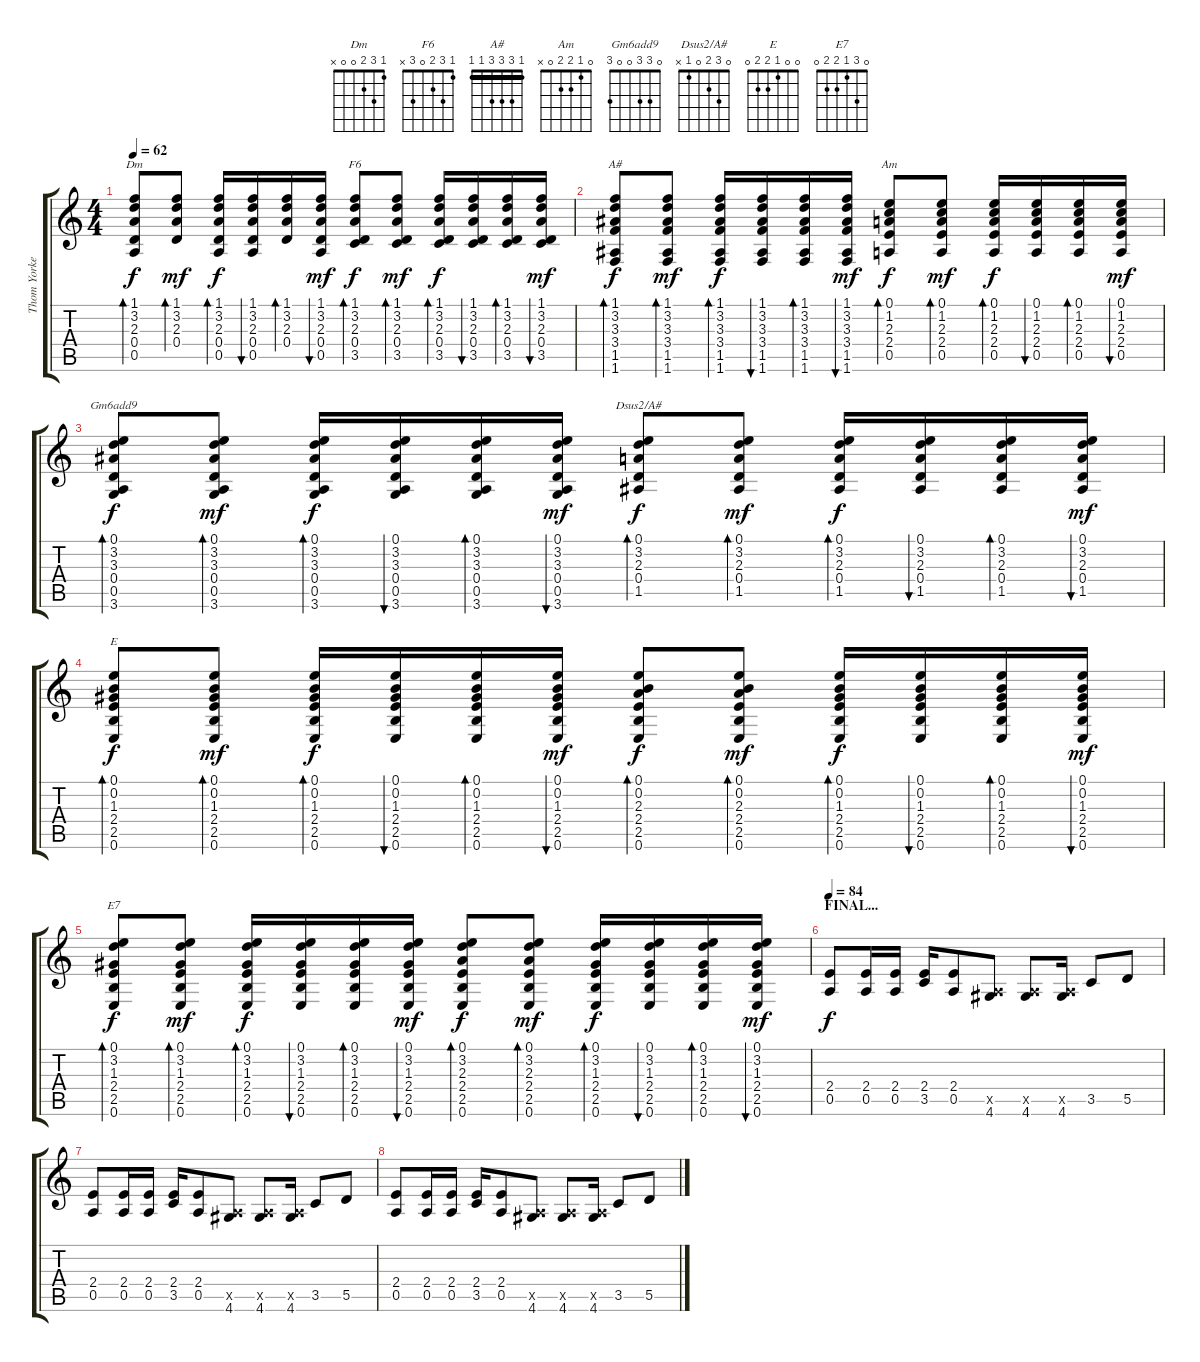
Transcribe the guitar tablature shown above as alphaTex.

\track ("Thom Yorke (acordes)" "Thom Yorke") {instrument acousticguitarsteel}
\staff {score tabs}
\tuning (E4 B3 G3 D3 A2 E2) {hide}
\chord ("Dm" 1 3 2 0 0 x)
\chord ("F6" 1 3 2 0 3 x)
\chord ("A#" 1 3 3 3 1 1) {barre 1}
\chord ("Am" 0 1 2 2 0 x)
\chord ("Gm6add9" 0 3 3 0 0 3)
\chord ("Dsus2/A#" 0 3 2 0 1 x)
\chord ("E" 0 0 1 2 2 0)
\chord ("E7" 0 3 1 2 2 0)
\ts (4 4)
\tempo 62
\clef g2
\ks c
(1.1 3.2 2.3 0.4 0.5).8{bd 30 ch "Dm" dy f} (1.1 3.2 2.3 0.4).8{bd 30 dy mf} (1.1 3.2 2.3 0.4 0.5).16{bd 30 dy f} (1.1 3.2 2.3 0.4 0.5).16{bu 30} (1.1 3.2 2.3 0.4).16{bd 30} (1.1 3.2 2.3 0.4 0.5).16{bu 30 dy mf} (1.1 3.2 2.3 0.4 3.5).8{bd 30 ch "F6" dy f} (1.1 3.2 2.3 0.4 3.5).8{bd 30 dy mf} (1.1 3.2 2.3 0.4 3.5).16{bd 30 dy f} (1.1 3.2 2.3 0.4 3.5).16{bu 30} (1.1 3.2 2.3 0.4 3.5).16{bd 30} (1.1 3.2 2.3 0.4 3.5).16{bu 30 dy mf} |
(1.1 3.2 3.3 3.4 1.5 1.6).8{bd 30 ch "A#" dy f} (1.1 3.2 3.3 3.4 1.5 1.6).8{bd 30 dy mf} (1.1 3.2 3.3 3.4 1.5 1.6).16{bd 30 dy f} (1.1 3.2 3.3 3.4 1.5 1.6).16{bu 30} (1.1 3.2 3.3 3.4 1.5 1.6).16{bd 30} (1.1 3.2 3.3 3.4 1.5 1.6).16{bu 30 dy mf} (0.1 1.2 2.3 2.4 0.5).8{bd 30 ch "Am" dy f} (0.1 1.2 2.3 2.4 0.5).8{bd 30 dy mf} (0.1 1.2 2.3 2.4 0.5).16{bd 30 dy f} (0.1 1.2 2.3 2.4 0.5).16{bu 30} (0.1 1.2 2.3 2.4 0.5).16{bd 30} (0.1 1.2 2.3 2.4 0.5).16{bu 30 dy mf} |
(0.1 3.2 3.3 0.4 0.5 3.6).8{bd 30 ch "Gm6add9" dy f} (0.1 3.2 3.3 0.4 0.5 3.6).8{bd 30 dy mf} (0.1 3.2 3.3 0.4 0.5 3.6).16{bd 30 dy f} (0.1 3.2 3.3 0.4 0.5 3.6).16{bu 30} (0.1 3.2 3.3 0.4 0.5 3.6).16{bd 30} (0.1 3.2 3.3 0.4 0.5 3.6).16{bu 30 dy mf} (0.1 3.2 2.3 0.4 1.5).8{bd 30 ch "Dsus2/A#" dy f} (0.1 3.2 2.3 0.4 1.5).8{bd 30 dy mf} (0.1 3.2 2.3 0.4 1.5).16{bd 30 dy f} (0.1 3.2 2.3 0.4 1.5).16{bu 30} (0.1 3.2 2.3 0.4 1.5).16{bd 30} (0.1 3.2 2.3 0.4 1.5).16{bu 30 dy mf} |
(0.1 0.2 1.3 2.4 2.5 0.6).8{bd 30 ch "E" dy f} (0.1 0.2 1.3 2.4 2.5 0.6).8{bd 30 dy mf} (0.1 0.2 1.3 2.4 2.5 0.6).16{bd 30 dy f} (0.1 0.2 1.3 2.4 2.5 0.6).16{bu 30} (0.1 0.2 1.3 2.4 2.5 0.6).16{bd 30} (0.1 0.2 1.3 2.4 2.5 0.6).16{bu 30 dy mf} (0.1 0.2 2.3 2.4 2.5 0.6).8{bd 30 dy f} (0.1 0.2 2.3 2.4 2.5 0.6).8{bd 30 dy mf} (0.1 0.2 1.3 2.4 2.5 0.6).16{bd 30 dy f} (0.1 0.2 1.3 2.4 2.5 0.6).16{bu 30} (0.1 0.2 1.3 2.4 2.5 0.6).16{bd 30} (0.1 0.2 1.3 2.4 2.5 0.6).16{bu 30 dy mf} |
(0.1 3.2 1.3 2.4 2.5 0.6).8{bd 30 ch "E7" dy f} (0.1 3.2 1.3 2.4 2.5 0.6).8{bd 30 dy mf} (0.1 3.2 1.3 2.4 2.5 0.6).16{bd 30 dy f} (0.1 3.2 1.3 2.4 2.5 0.6).16{bu 30} (0.1 3.2 1.3 2.4 2.5 0.6).16{bd 30} (0.1 3.2 1.3 2.4 2.5 0.6).16{bu 30 dy mf} (0.1 3.2 2.3 2.4 2.5 0.6).8{bd 30 dy f} (0.1 3.2 2.3 2.4 2.5 0.6).8{bd 30 dy mf} (0.1 3.2 1.3 2.4 2.5 0.6).16{bd 30 dy f} (0.1 3.2 1.3 2.4 2.5 0.6).16{bu 30} (0.1 3.2 1.3 2.4 2.5 0.6).16{bd 30} (0.1 3.2 1.3 2.4 2.5 0.6).16{bu 30 dy mf} |
\section ("" "FINAL...")
\tempo 84
(2.4 0.5).8{dy f volume 11 instrument acousticguitarsteel} (2.4 0.5).16 (2.4 0.5).16 (2.4 3.5).16 (2.4 0.5).8 (0.5{x} 4.6).8 (0.5{x} 4.6).8 (0.5{x} 4.6).16 3.5.8 5.5.8 |
(2.4 0.5).8 (2.4 0.5).16 (2.4 0.5).16 (2.4 3.5).16 (2.4 0.5).8 (0.5{x} 4.6).8 (0.5{x} 4.6).8 (0.5{x} 4.6).16 3.5.8 5.5.8 |
(2.4 0.5).8 (2.4 0.5).16 (2.4 0.5).16 (2.4 3.5).16 (2.4 0.5).8 (0.5{x} 4.6).8 (0.5{x} 4.6).8 (0.5{x} 4.6).16 3.5.8 5.5.8
